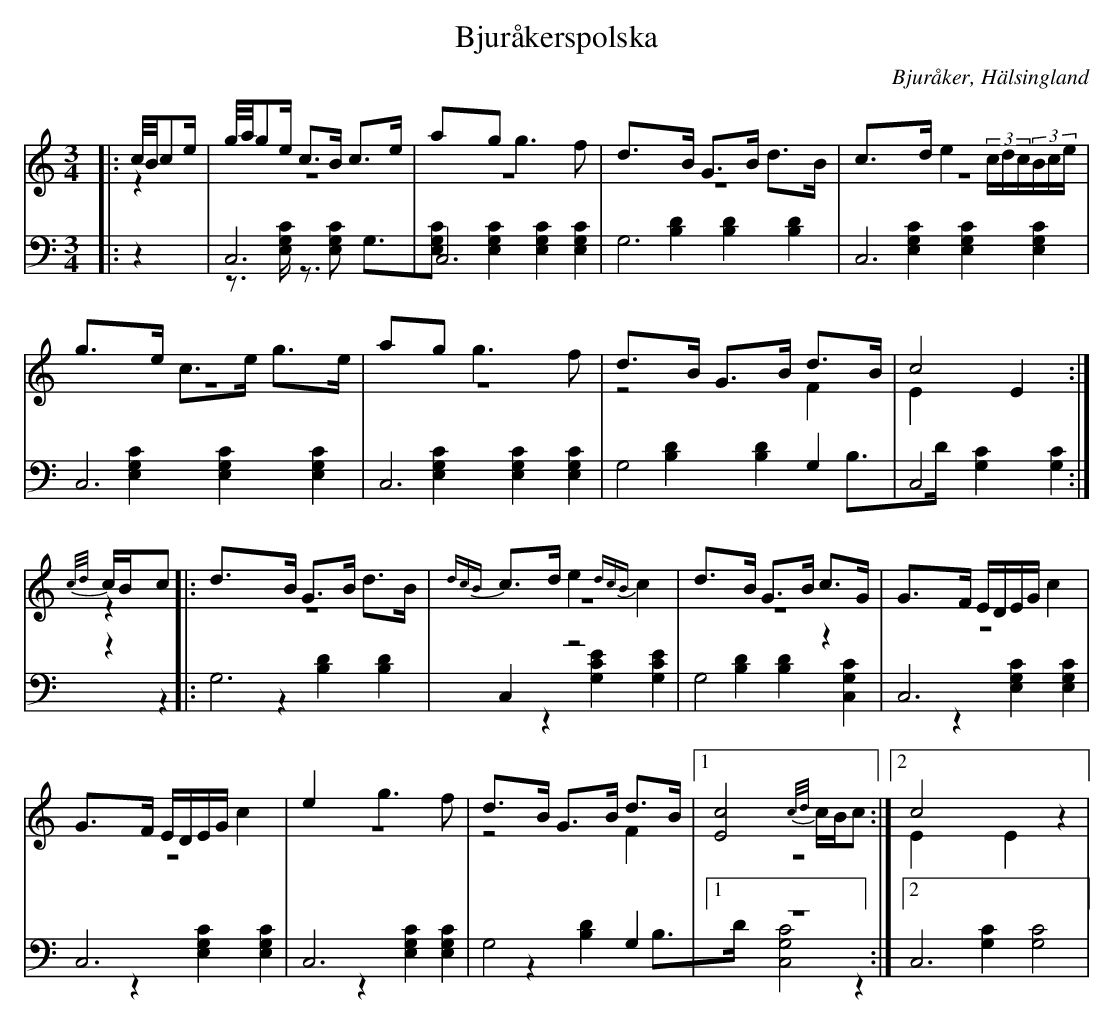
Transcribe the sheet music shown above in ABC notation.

X:1
T: Bjuråkerspolska
O: Bjuråker, Hälsingland
M: 3/4
L: 1/8
K: C
V:1
V:2 merge
V:3
V:4 merge
V:1
|:c//B//ce/|g//a//ge/ c>B c>e|ag g3 f|d>B G>B d>B|c>d e2 (3c/d/c/(3B/c/e/|
g>e c>e g>e|ag g3 f|d>B G>B d>B|c4:|
{c/d/}c/B/c |:d>B G>B d>B|{dcB}c>d e2 {dcB}c2|d>B G>B c>G|G>F E/D/E/G/ c2|
G>F E/D/E/G/ c2|e2 g3 f|d>B G>B d>B|1 [E4c4] {c/d/}c/B/c:|2 c4 z2|
V:2
|:z2|z6|z6|z6|z6|
z6|z6|z4 F2|E2 E2:|
z2|:z6|z6|z6|z6|
 z6|z6|z4 F2|1 z6:|2 E2 E2 z2|
V:3 clef=bass
|:z2|C,6|C,6|G,6|C,6|
C,6|C,6|G,4 G,2|C,4:|
z2|:G,6|C,2 z4|G,4 z2|C,6|
 C,6|C,6|G,4 G,2|1 z6:|2 C,6|
V:4 clef=bass
|:z2|z>[E,G,C] z>[E,2G,2C2] G,>[E,2G,2C2]|[E,2G,2C2] [E,2G,2C2] [E,2G,2C2]|[B,2D2] [B,2D2] [B,2D2]|[E,2G,2C2] [E,2G,2C2] [E,2G,2C2]|
[E,2G,2C2] [E,2G,2C2] [E,2G,2C2]|[E,2G,2C2] [E,2G,2C2] [E,2G,2C2]|[B,2D2] [B,2D2] B,>D|[G,2C2][G,2C2]:|
z2|:z2 [B,2D2] [B,2D2]|z2 [G,2C2E2] [G,2C2E2]|[B,2D2][B,2D2] [C,2G,2C2]|z2 [E,2G,2C2] [E,2G,2C2]|
z2 [E,2G,2C2] [E,2G,2C2]|z2 [E,2G,2C2] [E,2G,2C2]|z2 [B,2D2] B,>D|1 [C,4G,4C4] z2:|2 [G,2C2] [G,4C4]|
